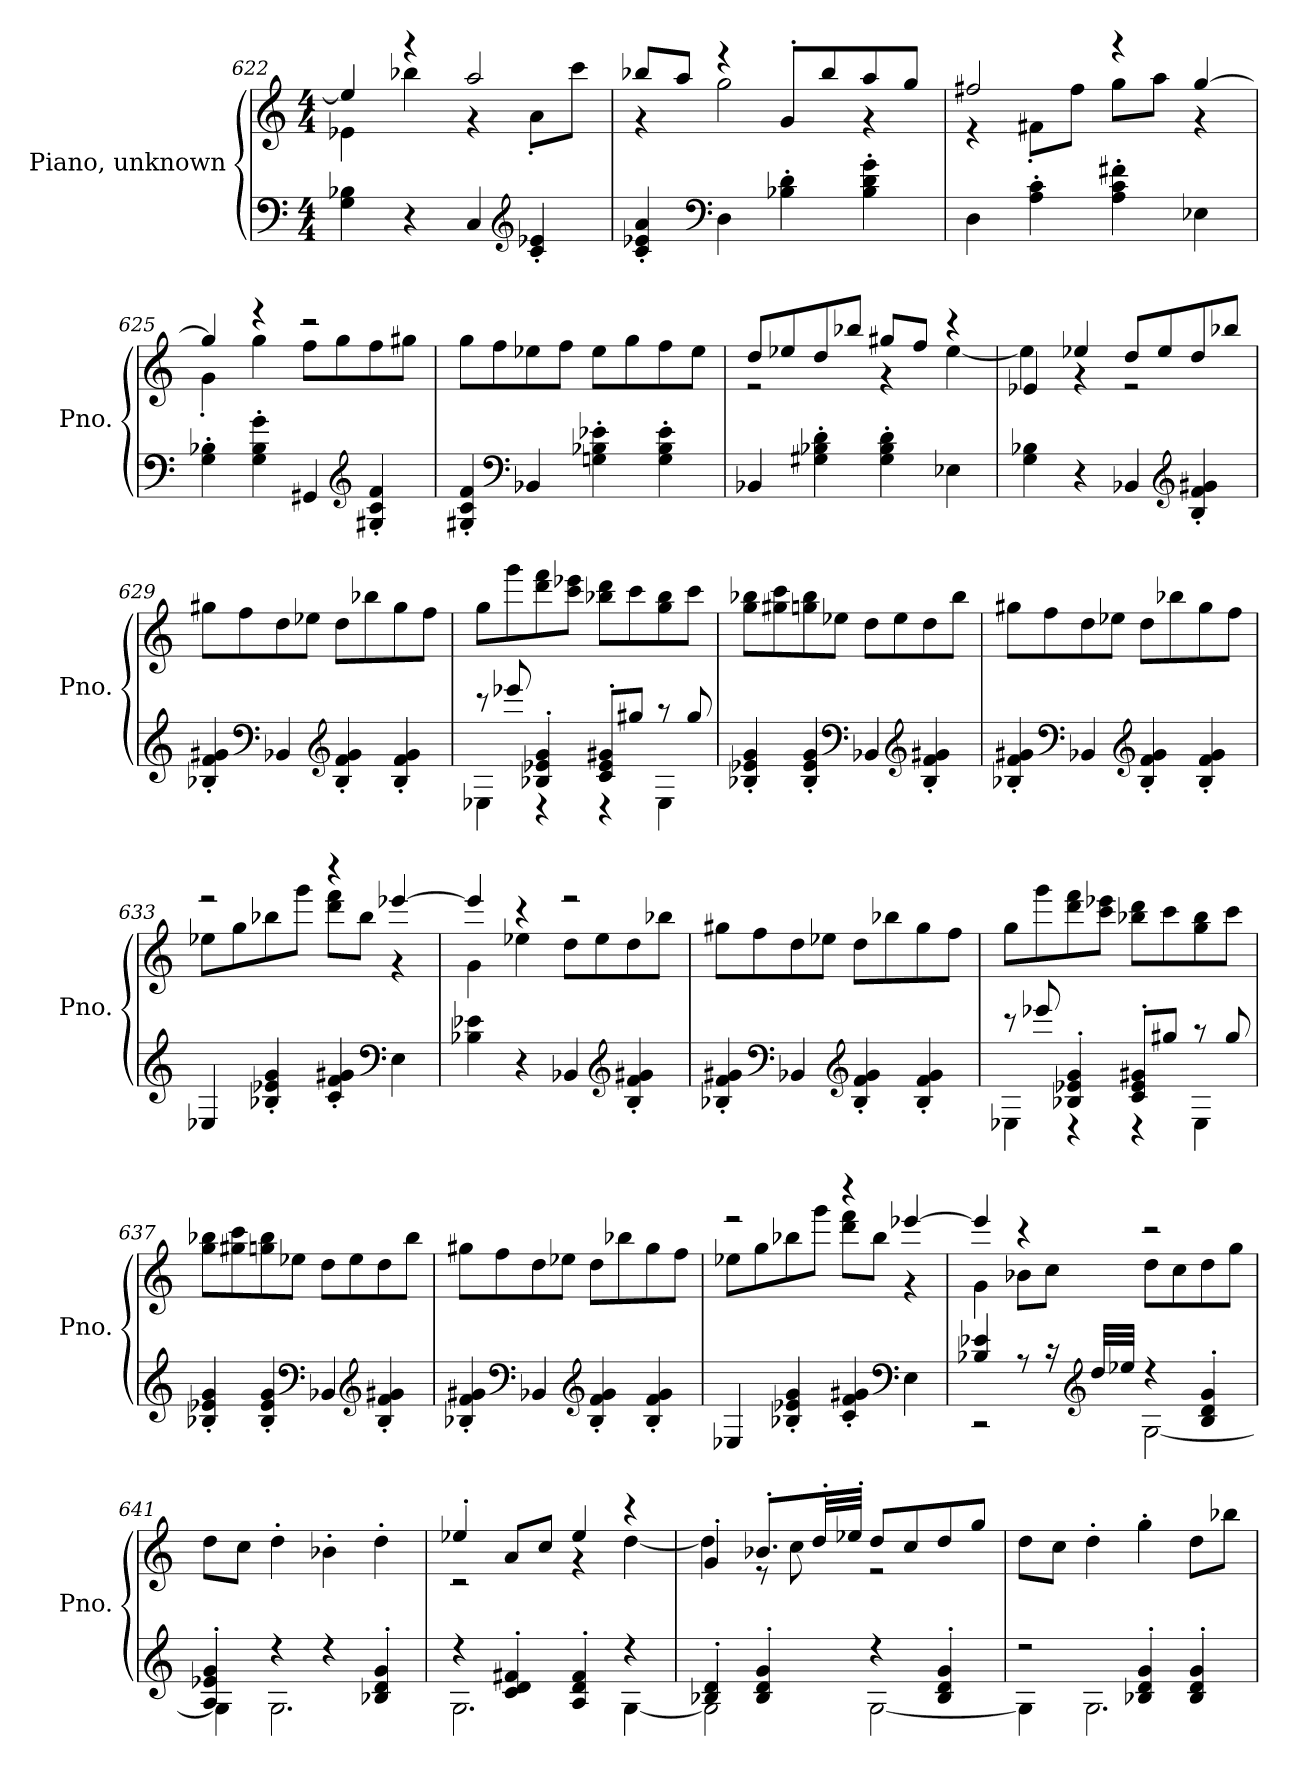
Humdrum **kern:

**kern	**kern
*part1	*part1
*staff2	*staff1
*I"Piano, unknown	*
*I'Pno.	*
*clefF4	*clefG2
*k[]	*k[]
*M4/4	*M4/4
=622	=622
*	*^
4G\ 4B-X\	4ee-/]	4e-X\
4r	4r	4bb-X\
4C/	2aa/	4r
*clefG2	*	*
4c/' 4e-X/'	.	8a'\L
.	.	8ccc\J
=623	=623	=623
4c/' 4e-X/' 4a/'	8bb-X/L	4r
.	8aa/J	.
*clefF4	*	*
4D\	4r	2gg\
4B-X\' 4d\'	8g'/L	.
.	8bb-/	.
4B-\' 4d\' 4g\'	8aa/	4r
.	8gg/J	.
=624	=624	=624
4D\	2ff#X/	4r
4A\' 4c\'	.	8f#X'\L
.	.	8ff#\J
4A\' 4c\' 4f#X\'	4r	8gg\L
.	.	8aa\J
4E-X\	[4gg/	4r
!!LO:LB:g=z	!!
=625	=625	=625
4G\' 4B-X\'	4gg/]	4g'\
4G\' 4B-\' 4g\'	4r	4gg\
4GG#X/	2r	8ff\L
.	.	8gg\
*clefG2	*	*
4G#X/' 4c/' 4f/'	.	8ff\
.	.	8gg#X\J
*	*v	*v
=626	=626
4G#X/' 4c/' 4f/'	8gg\L
.	8ff\
*clefF4	*
4BB-X/	8ee-X\
.	8ff\J
4Gn\' 4B-X\' 4e-X\'	8ee-\L
.	8gg\
4G\' 4B-\' 4e-\'	8ff\
.	8ee-\J
=627	=627
*	*^
4BB-X/	8dd/L	2r
.	8ee-X/	.
4G#X\' 4B-X\' 4d\'	8dd/	.
.	8bb-X/J	.
4G#\' 4B-\' 4d\'	8gg#X/L	4r
.	8ff/J	.
4E-X\	4r	[4ee-\
=628	=628	=628
4G\ 4B-X\	4e-X/	4ee-\]
4r	4ee-X/	4r
4BB-X/	8dd/L	2r
.	8ee-/	.
*clefG2	*	*
4B-/' 4f/' 4g#X/'	8dd/	.
.	8bb-X/J	.
*	*v	*v
!!LO:PB:g=z
=629	=629
4B-X/' 4f/' 4g#X/'	8gg#X\L
.	8ff\
*clefF4	*
4BB-X/	8dd\
.	8ee-X\J
*clefG2	*
4B-/' 4f/' 4g#/'	8dd\L
.	8bb-X\
4B-/' 4f/' 4g#/'	8gg#\
.	8ff\J
=630	=630
*^	*
8r	4E-X\	8gg\L
8eee-X/	.	8ggg\
4B-X/' 4e-X/' 4g/'	4r	8ddd\ 8fff\
.	.	8ccc\ 8eee-X\J
8c/' 8e-/' 8g#X/'L	4r	8bb-X\ 8ddd\L
8gg#X/J	.	8ccc\
8r	4E-\	8gg\ 8bb-\
8gg#/	.	8ccc\J
*v	*v	*
=631	=631
4B-X/' 4e-X/' 4g/'	8gg\ 8bb-X\L
.	8gg#X\ 8ccc\
4B-/' 4e-/' 4g/'	8ggn\ 8bb-\
.	8ee-X\J
*clefF4	*
4BB-X/	8dd\L
.	8ee-\
*clefG2	*
4B-/' 4f/' 4g#X/'	8dd\
.	8bb-\J
!!LO:LB:g=z
=632	=632
4B-X/' 4f/' 4g#X/'	8gg#X\L
.	8ff\
*clefF4	*
4BB-X/	8dd\
.	8ee-X\J
*clefG2	*
4B-/' 4f/' 4g#/'	8dd\L
.	8bb-X\
4B-/' 4f/' 4g#/'	8gg#\
.	8ff\J
=633	=633
*	*^
4E-X/	2r	8ee-X\L
.	.	8gg\
4B-X/' 4e-X/' 4g/'	.	8bb-X\
.	.	8ggg\J
4c/' 4f/' 4g#X/'	4r	8ddd\ 8fff\L
.	.	8bb-\J
*clefF4	*	*
4E-\	[4eee-X/	4r
=634	=634	=634
4B-X\ 4e-X\	4eee-/]	4g\
4r	4r	4ee-X\
4BB-X/	2r	8dd\L
.	.	8ee-\
*clefG2	*	*
4B-/' 4f/' 4g#X/'	.	8dd\
.	.	8bb-X\J
*	*v	*v
!!LO:LB:g=z
=635	=635
4B-X/' 4f/' 4g#X/'	8gg#X\L
.	8ff\
*clefF4	*
4BB-X/	8dd\
.	8ee-X\J
*clefG2	*
4B-/' 4f/' 4g#/'	8dd\L
.	8bb-X\
4B-/' 4f/' 4g#/'	8gg#\
.	8ff\J
=636	=636
*^	*
8r	4E-X\	8gg\L
8eee-X/	.	8ggg\
4B-X/' 4e-X/' 4g/'	4r	8ddd\ 8fff\
.	.	8ccc\ 8eee-X\J
8c/' 8e-/' 8g#X/'L	4r	8bb-X\ 8ddd\L
8gg#X/J	.	8ccc\
8r	4E-\	8gg\ 8bb-\
8gg#/	.	8ccc\J
*v	*v	*
=637	=637
4B-X/' 4e-X/' 4g/'	8gg\ 8bb-X\L
.	8gg#X\ 8ccc\
4B-/' 4e-/' 4g/'	8ggn\ 8bb-\
.	8ee-X\J
*clefF4	*
4BB-X/	8dd\L
.	8ee-\
*clefG2	*
4B-/' 4f/' 4g#X/'	8dd\
.	8bb-\J
!!LO:LB:g=z
=638	=638
4B-X/' 4f/' 4g#X/'	8gg#X\L
.	8ff\
*clefF4	*
4BB-X/	8dd\
.	8ee-X\J
*clefG2	*
4B-/' 4f/' 4g#/'	8dd\L
.	8bb-X\
4B-/' 4f/' 4g#/'	8gg#\
.	8ff\J
=639	=639
*	*^
4E-X/	2r	8ee-X\L
.	.	8gg\
4B-X/' 4e-X/' 4g/'	.	8bb-X\
.	.	8ggg\J
4c/' 4f/' 4g#X/'	4r	8ddd\ 8fff\L
.	.	8bb-\J
*clefF4	*	*
4E-\	[4eee-X/	4r
=640	=640	=640
*^	*	*
4B-X/ 4e-X/	2r	4eee-/]	4g\
8r	.	4r	8b-X\L
16r	.	.	8cc\J
*clefG2	*	*	*
32dd/LLL	.	.	.
32ee-X/JJJ	.	.	.
4r	[2G\	2r	8dd\L
.	.	.	8cc\
4B-/' 4d/' 4g/'	.	.	8dd\
.	.	.	8gg\J
*	*	*v	*v
=641	=641	=641
4A/' 4e-X/' 4g/'	4G\]	8dd\L
.	.	8cc\J
4r	2.G\	4dd'\
4r	.	4b-X'\
4B-X/' 4d/' 4g/'	.	4dd'\
!!LO:LB:g=z
=642	=642	=642
*	*	*^
4r	2.G\	4ee-X'/	2r
4c/' 4d/' 4f#X/'	.	8a/L	.
.	.	8cc/J	.
4A/' 4d/' 4f#/'	.	4ee-/	4r
4r	[4G\	4r	[4dd\
=643	=643	=643	=643
4B-X/' 4d/'	2G\]	4g'/	4dd\]
4B-/' 4d/' 4g/'	.	8.b-X'/L	8r
.	.	.	8cc\
.	.	32dd'/LL	.
.	.	32ee-X'/JJJ	.
4r	[2G\	8dd/L	2r
.	.	8cc/	.
4B-/' 4d/' 4g/'	.	8dd/	.
.	.	8gg/J	.
*	*	*v	*v
=644	=644	=644
2r	4G\]	8dd\L
.	.	8cc\J
.	2.G\	4dd'\
4B-X/' 4d/' 4g/'	.	4gg'\
4B-/' 4d/' 4g/'	.	8dd\L
.	.	8bb-X\J
*v	*v	*
=	=
*-	*-
